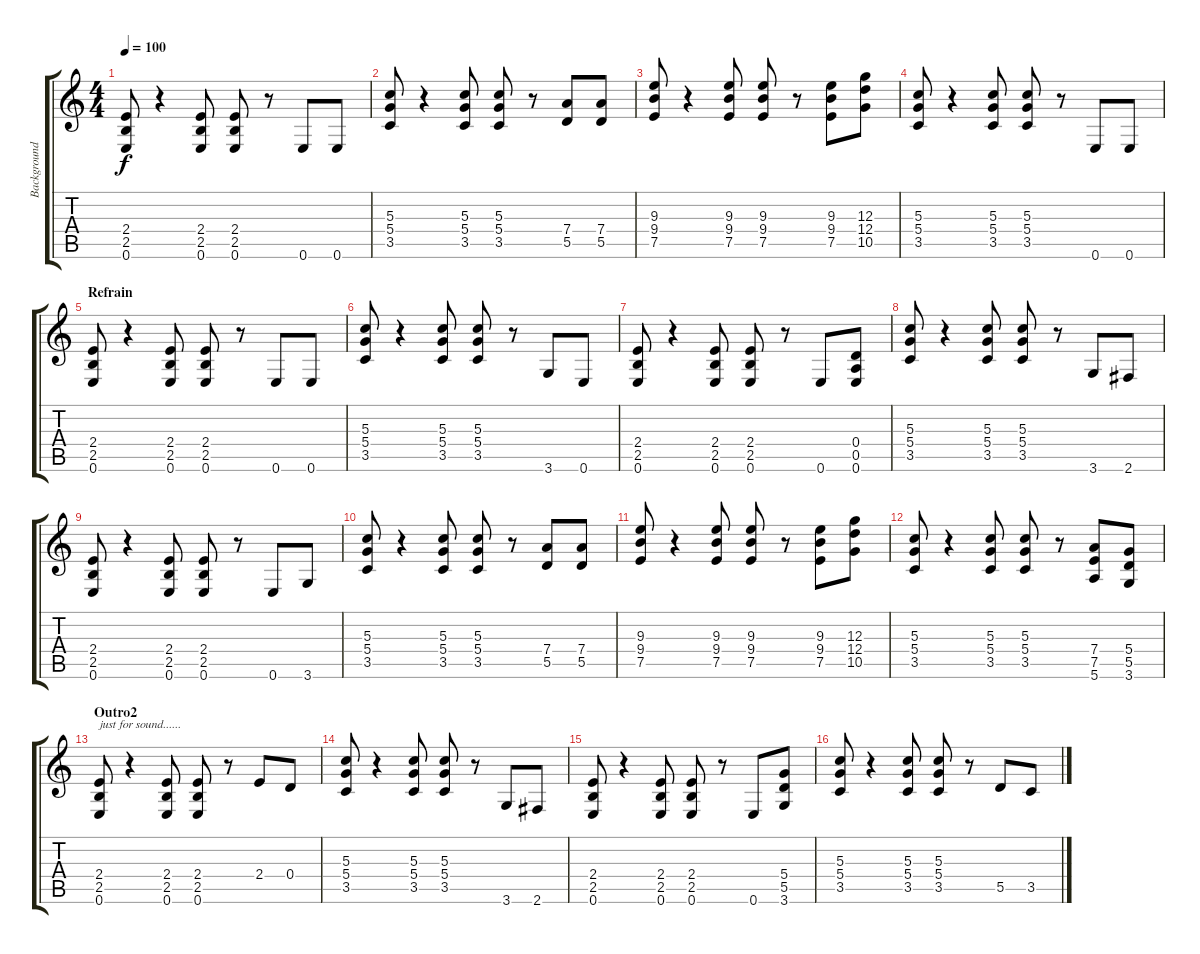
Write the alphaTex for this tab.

\track ("Background Guitar2" "Background") {instrument electricguitarclean}
\staff {score tabs}
\tuning (E4 B3 G3 D3 A2 E2) {hide}
\ts (4 4)
\tempo 100
\clef g2
\ks c
(2.4 2.5 0.6).8{dy f} r.4 (2.4 2.5 0.6).8 (2.4 2.5 0.6).8 r.8 0.6.8 0.6.8 |
(5.3 5.4 3.5).8 r.4 (5.3 5.4 3.5).8 (5.3 5.4 3.5).8 r.8 (7.4 5.5).8 (7.4 5.5).8 |
(9.3 9.4 7.5).8 r.4 (9.3 9.4 7.5).8 (9.3 9.4 7.5).8 r.8 (9.3 9.4 7.5).8 (12.3 12.4 10.5).8 |
(5.3 5.4 3.5).8 r.4 (5.3 5.4 3.5).8 (5.3 5.4 3.5).8 r.8 0.6.8 0.6.8 |
\section ("" "Refrain")
(2.4 2.5 0.6).8 r.4 (2.4 2.5 0.6).8 (2.4 2.5 0.6).8 r.8 0.6.8 0.6.8 |
(5.3 5.4 3.5).8 r.4 (5.3 5.4 3.5).8 (5.3 5.4 3.5).8 r.8 3.6.8 0.6.8 |
(2.4 2.5 0.6).8 r.4 (2.4 2.5 0.6).8 (2.4 2.5 0.6).8 r.8 0.6.8 (0.4 0.5 0.6).8 |
(5.3 5.4 3.5).8 r.4 (5.3 5.4 3.5).8 (5.3 5.4 3.5).8 r.8 3.6.8 2.6.8 |
(2.4 2.5 0.6).8 r.4 (2.4 2.5 0.6).8 (2.4 2.5 0.6).8 r.8 0.6.8 3.6.8 |
(5.3 5.4 3.5).8 r.4 (5.3 5.4 3.5).8 (5.3 5.4 3.5).8 r.8 (7.4 5.5).8 (7.4 5.5).8 |
(9.3 9.4 7.5).8 r.4 (9.3 9.4 7.5).8 (9.3 9.4 7.5).8 r.8 (9.3 9.4 7.5).8 (12.3 12.4 10.5).8 |
(5.3 5.4 3.5).8 r.4 (5.3 5.4 3.5).8 (5.3 5.4 3.5).8 r.8 (7.4 7.5 5.6).8 (5.4 5.5 3.6).8 |
\section ("" "Outro2")
(2.4 2.5 0.6).8{txt "just for sound......"} r.4 (2.4 2.5 0.6).8 (2.4 2.5 0.6).8 r.8 2.4.8 0.4.8 |
(5.3 5.4 3.5).8 r.4 (5.3 5.4 3.5).8 (5.3 5.4 3.5).8 r.8 3.6.8 2.6.8 |
(2.4 2.5 0.6).8 r.4 (2.4 2.5 0.6).8 (2.4 2.5 0.6).8 r.8 0.6.8 (5.4 5.5 3.6).8 |
(5.3 5.4 3.5).8 r.4 (5.3 5.4 3.5).8 (5.3 5.4 3.5).8 r.8 5.5.8 3.5.8
